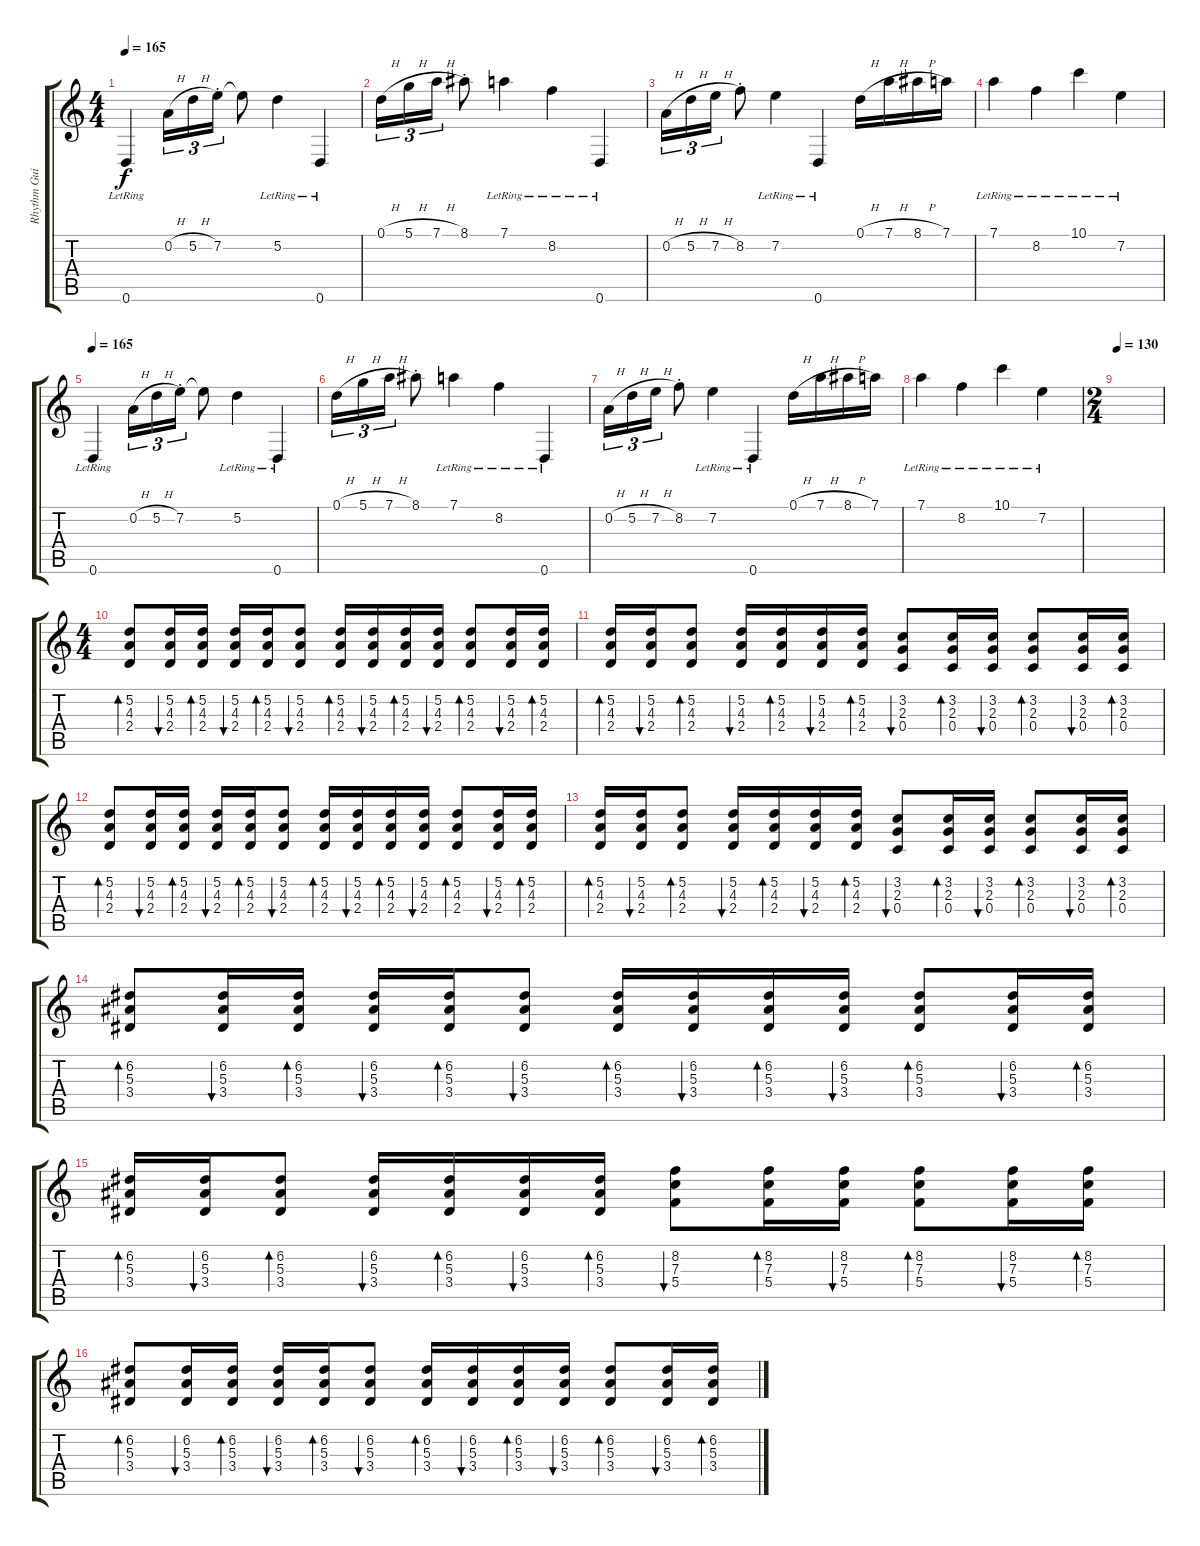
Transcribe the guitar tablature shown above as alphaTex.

\track ("Rhythm Guitar (Acoustic)" "Rhythm Gui") {instrument acousticguitarsteel}
\staff {score tabs}
\tuning (D4 A3 F3 C3 G2 D2) {hide}
\ts (4 4)
\tempo 165
\clef g2
\ks c
0.6{lr}.4{dy f} 0.2{h}.16{tu (3 2)} 5.2{h}.16{tu (3 2)} 7.2{st}.16{tu (3 2)} 7.2{t}.8 5.2{lr}.4 0.6{lr}.4 |
0.1{h}.16{tu (3 2)} 5.1{h}.16{tu (3 2)} 7.1{h}.16{tu (3 2)} 8.1{st}.8 7.1{lr}.4 8.2{lr}.4 0.6{lr}.4 |
0.2{h}.16{tu (3 2)} 5.2{h}.16{tu (3 2)} 7.2{h}.16{tu (3 2)} 8.2{st}.8 7.2{lr}.4 0.6{lr}.4 0.1{h}.16 7.1{h}.16 8.1{h}.16 7.1.16 |
7.1{lr}.4 8.2{lr}.4 10.1{lr}.4 7.2{lr}.4 |
\tempo 165
0.6{lr}.4 0.2{h}.16{tu (3 2)} 5.2{h}.16{tu (3 2)} 7.2{st}.16{tu (3 2)} 7.2{t}.8 5.2{lr}.4 0.6{lr}.4 |
0.1{h}.16{tu (3 2)} 5.1{h}.16{tu (3 2)} 7.1{h}.16{tu (3 2)} 8.1{st}.8 7.1{lr}.4 8.2{lr}.4 0.6{lr}.4 |
0.2{h}.16{tu (3 2)} 5.2{h}.16{tu (3 2)} 7.2{h}.16{tu (3 2)} 8.2{st}.8 7.2{lr}.4 0.6{lr}.4 0.1{h}.16 7.1{h}.16 8.1{h}.16 7.1.16 |
7.1{lr}.4 8.2{lr}.4 10.1{lr}.4 7.2{lr}.4 |
\ts (2 4)
\tempo 130
|
\ts (4 4)
(5.2 4.3 2.4).8{bd 60} (5.2 4.3 2.4).16{bu 60} (5.2 4.3 2.4).16{bd 60} (5.2 4.3 2.4).16{bu 60} (5.2 4.3 2.4).16{bd 60} (5.2 4.3 2.4).8{bu 60} (5.2 4.3 2.4).16{bd 60} (5.2 4.3 2.4).16{bu 60} (5.2 4.3 2.4).16{bd 60} (5.2 4.3 2.4).16{bu 60} (5.2 4.3 2.4).8{bd 60} (5.2 4.3 2.4).16{bu 60} (5.2 4.3 2.4).16{bd 60} |
(5.2 4.3 2.4).16{bd 60} (5.2 4.3 2.4).16{bu 60} (5.2 4.3 2.4).8{bd 60} (5.2 4.3 2.4).16{bu 60} (5.2 4.3 2.4).16{bd 60} (5.2 4.3 2.4).16{bu 60} (5.2 4.3 2.4).16{bd 60} (3.2 2.3 0.4).8{bu 60} (3.2 2.3 0.4).16{bd 60} (3.2 2.3 0.4).16{bu 60} (3.2 2.3 0.4).8{bd 60} (3.2 2.3 0.4).16{bu 60} (3.2 2.3 0.4).16{bd 60} |
(5.2 4.3 2.4).8{bd 60} (5.2 4.3 2.4).16{bu 60} (5.2 4.3 2.4).16{bd 60} (5.2 4.3 2.4).16{bu 60} (5.2 4.3 2.4).16{bd 60} (5.2 4.3 2.4).8{bu 60} (5.2 4.3 2.4).16{bd 60} (5.2 4.3 2.4).16{bu 60} (5.2 4.3 2.4).16{bd 60} (5.2 4.3 2.4).16{bu 60} (5.2 4.3 2.4).8{bd 60} (5.2 4.3 2.4).16{bu 60} (5.2 4.3 2.4).16{bd 60} |
(5.2 4.3 2.4).16{bd 60} (5.2 4.3 2.4).16{bu 60} (5.2 4.3 2.4).8{bd 60} (5.2 4.3 2.4).16{bu 60} (5.2 4.3 2.4).16{bd 60} (5.2 4.3 2.4).16{bu 60} (5.2 4.3 2.4).16{bd 60} (3.2 2.3 0.4).8{bu 60} (3.2 2.3 0.4).16{bd 60} (3.2 2.3 0.4).16{bu 60} (3.2 2.3 0.4).8{bd 60} (3.2 2.3 0.4).16{bu 60} (3.2 2.3 0.4).16{bd 60} |
(6.2 5.3 3.4).8{bd 60} (6.2 5.3 3.4).16{bu 60} (6.2 5.3 3.4).16{bd 60} (6.2 5.3 3.4).16{bu 60} (6.2 5.3 3.4).16{bd 60} (6.2 5.3 3.4).8{bu 60} (6.2 5.3 3.4).16{bd 60} (6.2 5.3 3.4).16{bu 60} (6.2 5.3 3.4).16{bd 60} (6.2 5.3 3.4).16{bu 60} (6.2 5.3 3.4).8{bd 60} (6.2 5.3 3.4).16{bu 60} (6.2 5.3 3.4).16{bd 60} |
(6.2 5.3 3.4).16{bd 60} (6.2 5.3 3.4).16{bu 60} (6.2 5.3 3.4).8{bd 60} (6.2 5.3 3.4).16{bu 60} (6.2 5.3 3.4).16{bd 60} (6.2 5.3 3.4).16{bu 60} (6.2 5.3 3.4).16{bd 60} (8.2 7.3 5.4).8{bu 60} (8.2 7.3 5.4).16{bd 60} (8.2 7.3 5.4).16{bu 60} (8.2 7.3 5.4).8{bd 60} (8.2 7.3 5.4).16{bu 60} (8.2 7.3 5.4).16{bd 60} |
(6.2 5.3 3.4).8{bd 60} (6.2 5.3 3.4).16{bu 60} (6.2 5.3 3.4).16{bd 60} (6.2 5.3 3.4).16{bu 60} (6.2 5.3 3.4).16{bd 60} (6.2 5.3 3.4).8{bu 60} (6.2 5.3 3.4).16{bd 60} (6.2 5.3 3.4).16{bu 60} (6.2 5.3 3.4).16{bd 60} (6.2 5.3 3.4).16{bu 60} (6.2 5.3 3.4).8{bd 60} (6.2 5.3 3.4).16{bu 60} (6.2 5.3 3.4).16{bd 60}
